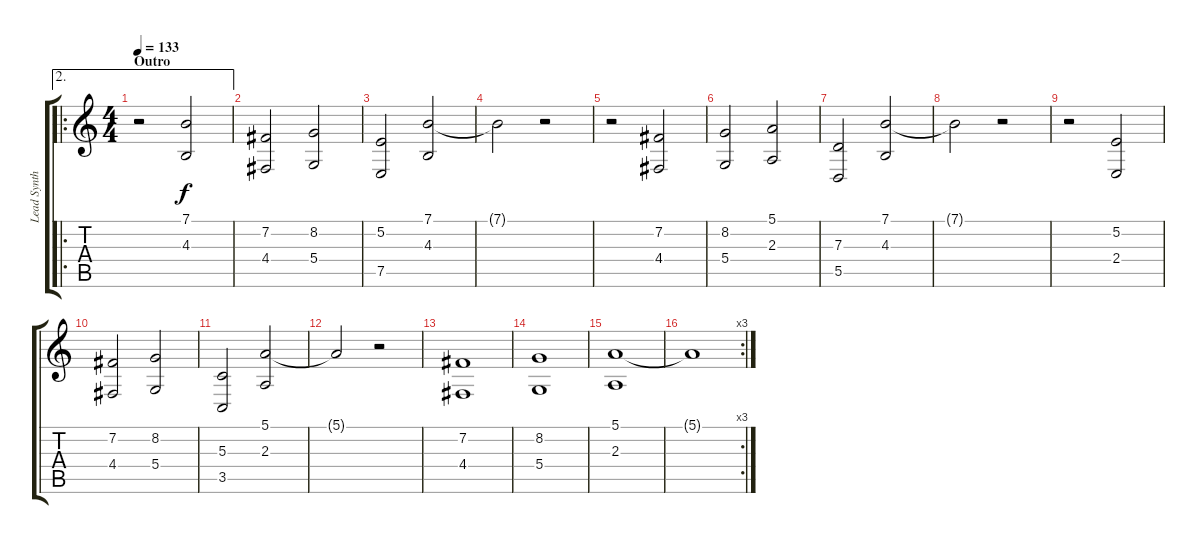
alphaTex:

\track ("Lead Synth" "Lead Synth") {instrument lead6voice}
\staff {score tabs}
\tuning (E4 B3 G3 D3 A2 E2) {hide}
\ae 2
\ro
\ts (4 4)
\section ("" "Outro")
\tempo 133
\clef g2
\ks c
r.2{dy f} (7.1 4.3).2 |
(7.2 4.4).2 (8.2 5.4).2 |
(5.2 7.5).2 (7.1 4.3).2 |
7.1{t}.2 r.2 |
r.2 (7.2 4.4).2 |
(8.2 5.4).2 (5.1 2.3).2 |
(7.3 5.5).2 (7.1 4.3).2 |
7.1{t}.2 r.2 |
r.2 (5.2 2.4).2 |
(7.2 4.4).2 (8.2 5.4).2 |
(5.3 3.5).2 (5.1 2.3).2 |
5.1{t}.2 r.2 |
(7.2 4.4).1 |
(8.2 5.4).1 |
(5.1 2.3).1 |
\rc 3
5.1{t}.1
